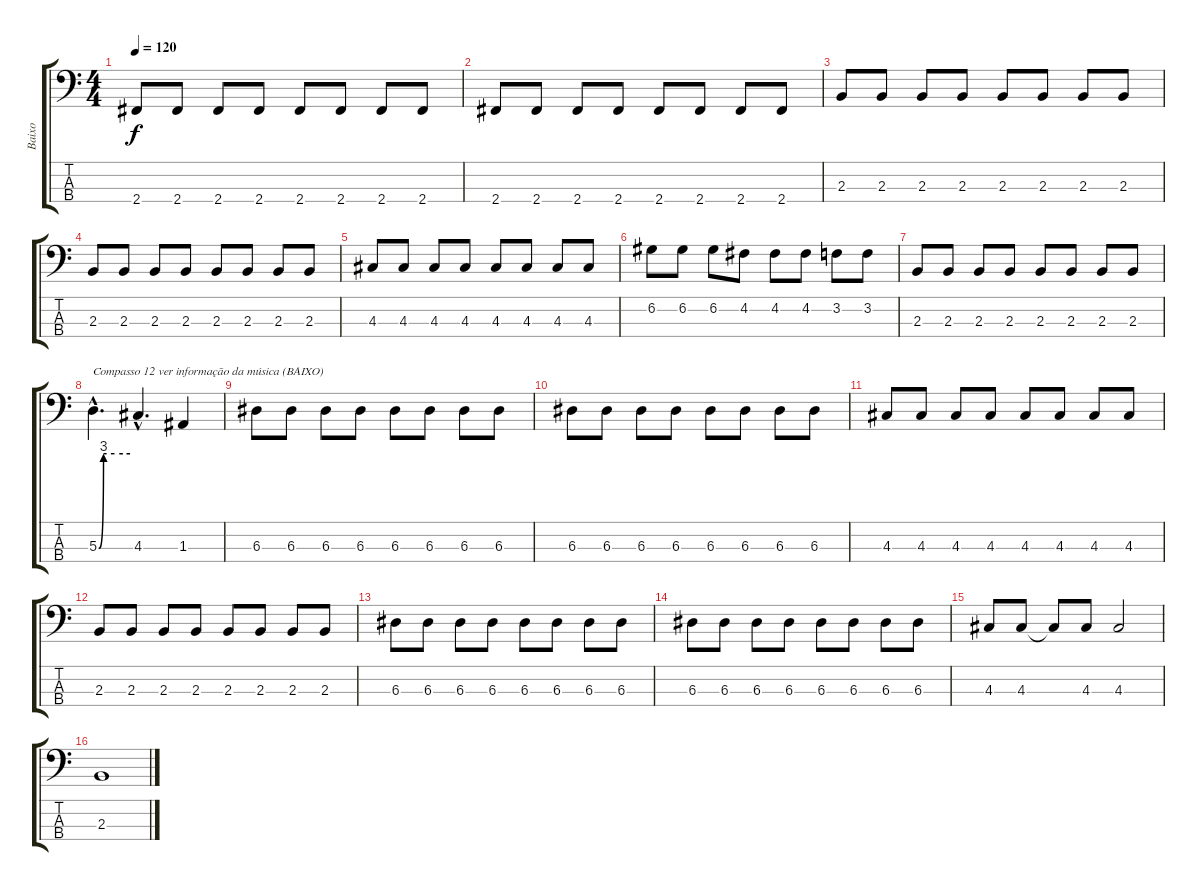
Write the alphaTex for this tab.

\track ("Baixo   " "Baixo   ") {instrument electricbassfinger}
\staff {score tabs}
\tuning (G2 D2 A1 E1) {hide}
\ts (4 4)
\tempo 120
\clef f4
\ks c
2.4.8{dy f} 2.4.8 2.4.8 2.4.8 2.4.8 2.4.8 2.4.8 2.4.8 |
2.4.8 2.4.8 2.4.8 2.4.8 2.4.8 2.4.8 2.4.8 2.4.8 |
2.3.8 2.3.8 2.3.8 2.3.8 2.3.8 2.3.8 2.3.8 2.3.8 |
2.3.8 2.3.8 2.3.8 2.3.8 2.3.8 2.3.8 2.3.8 2.3.8 |
4.3.8 4.3.8 4.3.8 4.3.8 4.3.8 4.3.8 4.3.8 4.3.8 |
6.2.8 6.2.8 6.2.8 4.2.8 4.2.8 4.2.8 3.2.8 3.2.8 |
2.3.8 2.3.8 2.3.8 2.3.8 2.3.8 2.3.8 2.3.8 2.3.8 |
5.3{be (custom 0 0 9 12 15 12 30 12 60 12) hac}.4{d txt "Compasso 12 ver informação da música (BAIXO)"} 4.3{hac}.4{d} 1.3.4 |
6.3.8 6.3.8 6.3.8 6.3.8 6.3.8 6.3.8 6.3.8 6.3.8 |
6.3.8 6.3.8 6.3.8 6.3.8 6.3.8 6.3.8 6.3.8 6.3.8 |
4.3.8 4.3.8 4.3.8 4.3.8 4.3.8 4.3.8 4.3.8 4.3.8 |
2.3.8 2.3.8 2.3.8 2.3.8 2.3.8 2.3.8 2.3.8 2.3.8 |
6.3.8 6.3.8 6.3.8 6.3.8 6.3.8 6.3.8 6.3.8 6.3.8 |
6.3.8 6.3.8 6.3.8 6.3.8 6.3.8 6.3.8 6.3.8 6.3.8 |
4.3.8 4.3.8 4.3{t}.8 4.3.8 4.3.2 |
2.3.1
